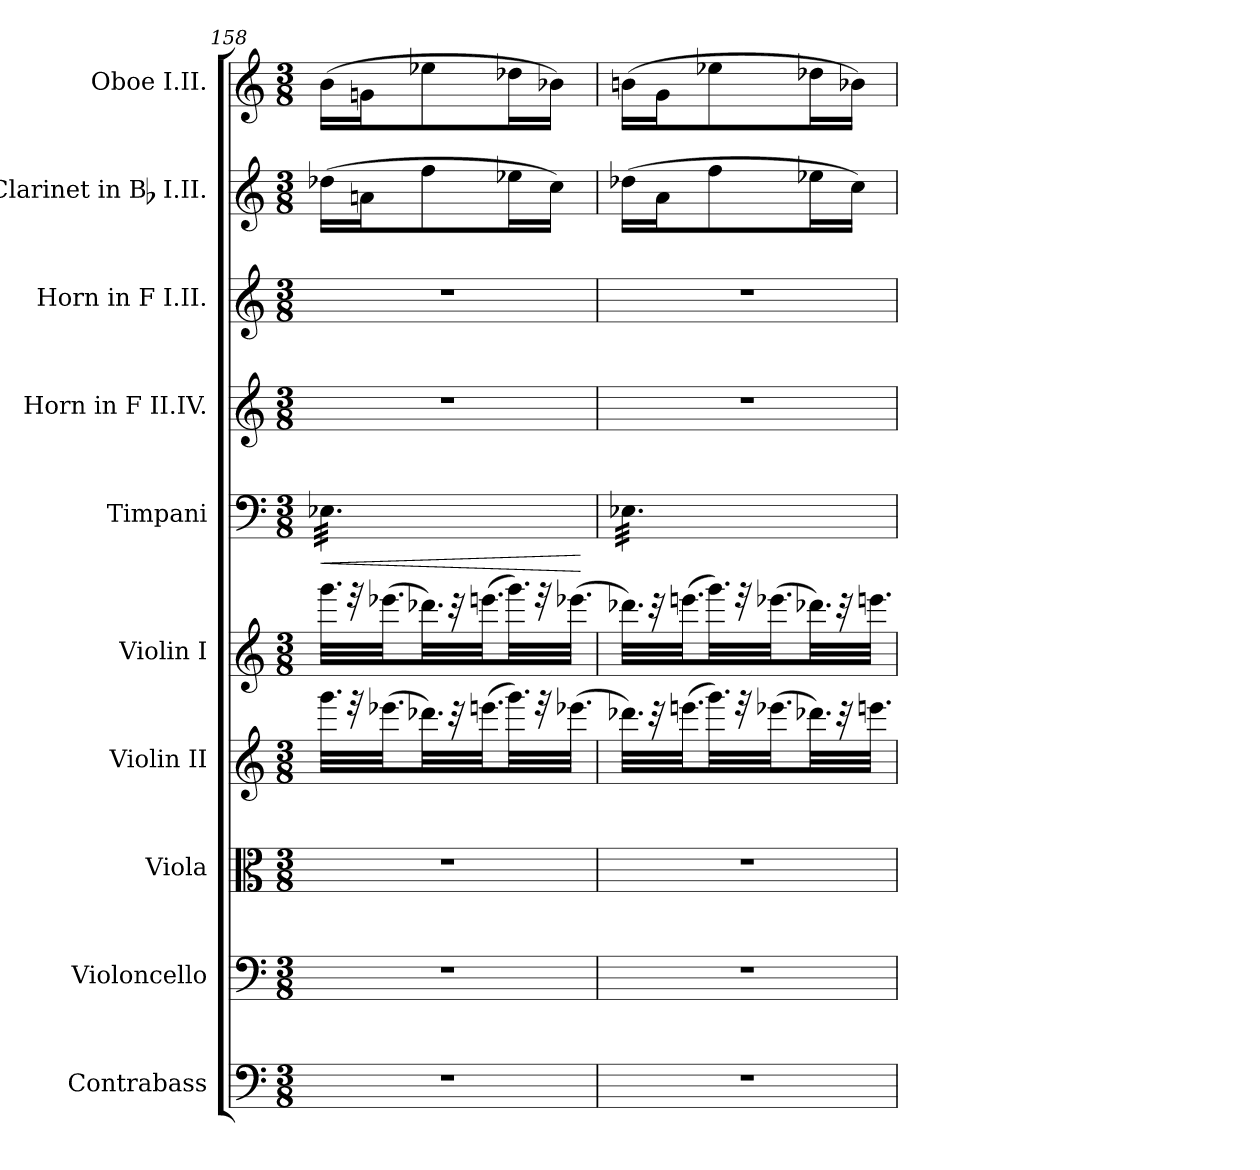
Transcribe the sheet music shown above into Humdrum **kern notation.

**kern	**kern	**kern	**kern	**kern	**kern	**dynam	**kern	**kern	**kern	**kern
*part10	*part9	*part8	*part7	*part6	*part5	*part5	*part4	*part3	*part2	*part1
*staff10	*staff9	*staff8	*staff7	*staff6	*staff5	*staff5	*staff4	*staff3	*staff2	*staff1
*I"Contrabass	*I"Violoncello	*I"Viola	*I"Violin II	*I"Violin I	*I"Timpani	*	*I"Horn in F II.IV.	*I"Horn in F I.II.	*I"Clarinet in Bb I.II.	*I"Oboe I.II.
*I'Cb.	*I'Vc.	*I'Vla.	*I'Vln. II	*I'Vln. I	*I'Timp.	*	*I'Hn.	*I'Hn.	*I'Cl.	*I'Ob.
*clefF4	*clefF4	*clefC3	*clefG2	*clefG2	*clefF4	*	*clefG2	*clefG2	*clefG2	*clefG2
*ITrd7c12	*	*	*	*	*	*	*ITrd4c7	*ITrd4c7	*ITrd1c2	*
*k[]	*k[]	*k[]	*k[]	*k[]	*k[]	*	*k[b-]	*k[b-]	*k[b-e-]	*k[]
*M3/8	*M3/8	*M3/8	*M3/8	*M3/8	*M3/8	*	*M3/8	*M3/8	*M3/8	*M3/8
=158	=158	=158	=158	=158	=158	=158	=158	=158	=158	=158
!LO:N:vis=1	!LO:N:vis=1	!LO:N:vis=1	!	!	!	!LO:HP:b	!LO:N:vis=1	!LO:N:vis=1	!	!
*	*	*	*	*	*tremolo	*	*	*	*	*
4.r	4.r	4.r	32.gggi\LLL	32.gggi\LLL	32E-Xi\LLL	<	4.r	4.r	(16cc-Xi\LL	(16bi\LL
.	.	.	.	.	32E-Xi\	.	.	.	.	.
.	.	.	32r	32r	.	.	.	.	.	.
.	.	.	.	.	32E-Xi\	.	.	.	16gni\J	16gni\J
.	.	.	(32.eee-Xi\JJ	(32.eee-Xi\JJ	.	.	.	.	.	.
.	.	.	.	.	32E-Xi\	.	.	.	.	.
.	.	.	32.ddd-Xi\LL)	32.ddd-Xi\LL)	32E-Xi\	.	.	.	8ee-i\	8ee-Xi\
.	.	.	.	.	32E-Xi\	.	.	.	.	.
.	.	.	32r	32r	.	.	.	.	.	.
.	.	.	.	.	32E-Xi\	.	.	.	.	.
.	.	.	(32.eeeni\JJ	(32.eeeni\JJ	.	.	.	.	.	.
.	.	.	.	.	32E-Xi\	.	.	.	.	.
.	.	.	32.gggi\LL)	32.gggi\LL)	32E-Xi\	.	.	.	16dd-Xi\L	16dd-Xi\L
.	.	.	.	.	32E-Xi\	.	.	.	.	.
.	.	.	32r	32r	.	.	.	.	.	.
.	.	.	.	.	32E-Xi\	.	.	.	16b-i\JJ)	16b-Xi\JJ)
.	.	.	(32.eee-Xi\JJJ	(32.eee-Xi\JJJ	.	.	.	.	.	.
.	.	.	.	.	32E-Xi\JJJ	.	.	.	.	.
.	.	.	.	.	.	[	.	.	.	.
=159	=159	=159	=159	=159	=159	=159	=159	=159	=159	=159
!LO:N:vis=1	!LO:N:vis=1	!LO:N:vis=1	!	!	!	!	!LO:N:vis=1	!LO:N:vis=1	!	!
4.r	4.r	4.r	32.ddd-Xi\LLL)	32.ddd-Xi\LLL)	32E-Xi\LLL	.	4.r	4.r	(16cc-Xi\LL	(16bni\LL
.	.	.	.	.	32E-Xi\	.	.	.	.	.
.	.	.	32r	32r	.	.	.	.	.	.
.	.	.	.	.	32E-Xi\	.	.	.	16gi\J	16gi\J
.	.	.	(32.eeeni\JJ	(32.eeeni\JJ	.	.	.	.	.	.
.	.	.	.	.	32E-Xi\	.	.	.	.	.
.	.	.	32.gggi\LL)	32.gggi\LL)	32E-Xi\	.	.	.	8ee-i\	8ee-Xi\
.	.	.	.	.	32E-Xi\	.	.	.	.	.
.	.	.	32r	32r	.	.	.	.	.	.
.	.	.	.	.	32E-Xi\	.	.	.	.	.
.	.	.	(32.eee-Xi\JJ	(32.eee-Xi\JJ	.	.	.	.	.	.
.	.	.	.	.	32E-Xi\	.	.	.	.	.
.	.	.	32.ddd-Xi\LL)	32.ddd-Xi\LL)	32E-Xi\	.	.	.	16dd-Xi\L	16dd-Xi\L
.	.	.	.	.	32E-Xi\	.	.	.	.	.
.	.	.	32r	32r	.	.	.	.	.	.
.	.	.	.	.	32E-Xi\	.	.	.	16b-i\JJ)	16b-Xi\JJ)
.	.	.	32.eeeni\JJJ	32.eeeni\JJJ	.	.	.	.	.	.
.	.	.	.	.	32E-Xi\JJJ	.	.	.	.	.
*	*	*	*	*	*Xtremolo	*	*	*	*	*
=	=	=	=	=	=	=	=	=	=	=
*-	*-	*-	*-	*-	*-	*-	*-	*-	*-	*-
